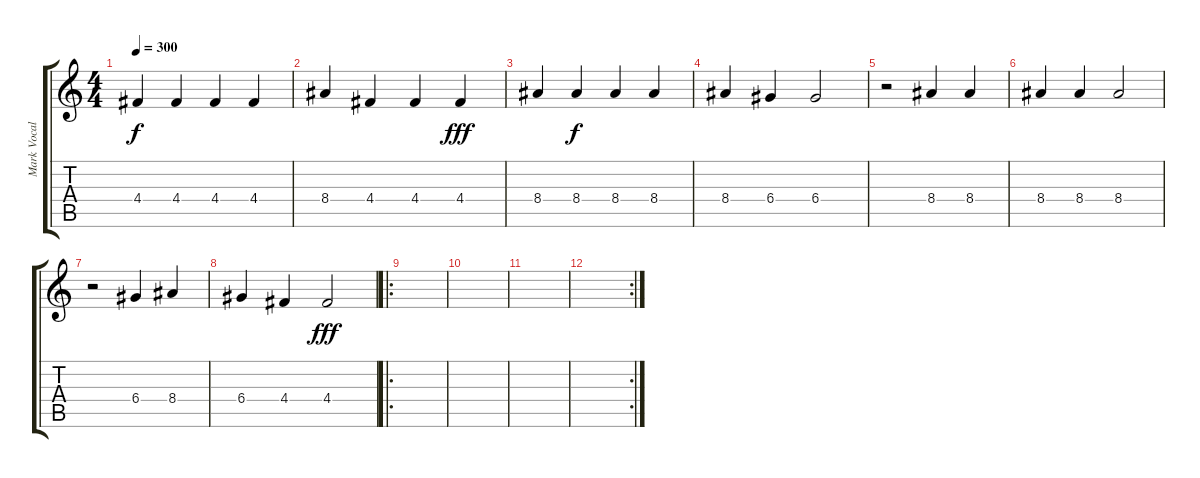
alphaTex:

\track ("Mark Vocals" "Mark Vocal") {instrument overdrivenguitar}
\staff {score tabs}
\tuning (E4 B3 G3 D3 A2 E2) {hide}
\ts (4 4)
\tempo 300
\clef g2
\ks c
4.4.4{dy f} 4.4.4 4.4.4 4.4.4 |
8.4.4 4.4.4 4.4.4 4.4.4{dy fff} |
8.4.4 8.4.4{dy f} 8.4.4 8.4.4 |
8.4.4 6.4.4 6.4.2 |
r.2 8.4.4 8.4.4 |
8.4.4 8.4.4 8.4.2 |
r.2 6.4.4 8.4.4 |
6.4.4 4.4.4 4.4.2{dy fff} |
\ro
|
|
|
\rc 2
